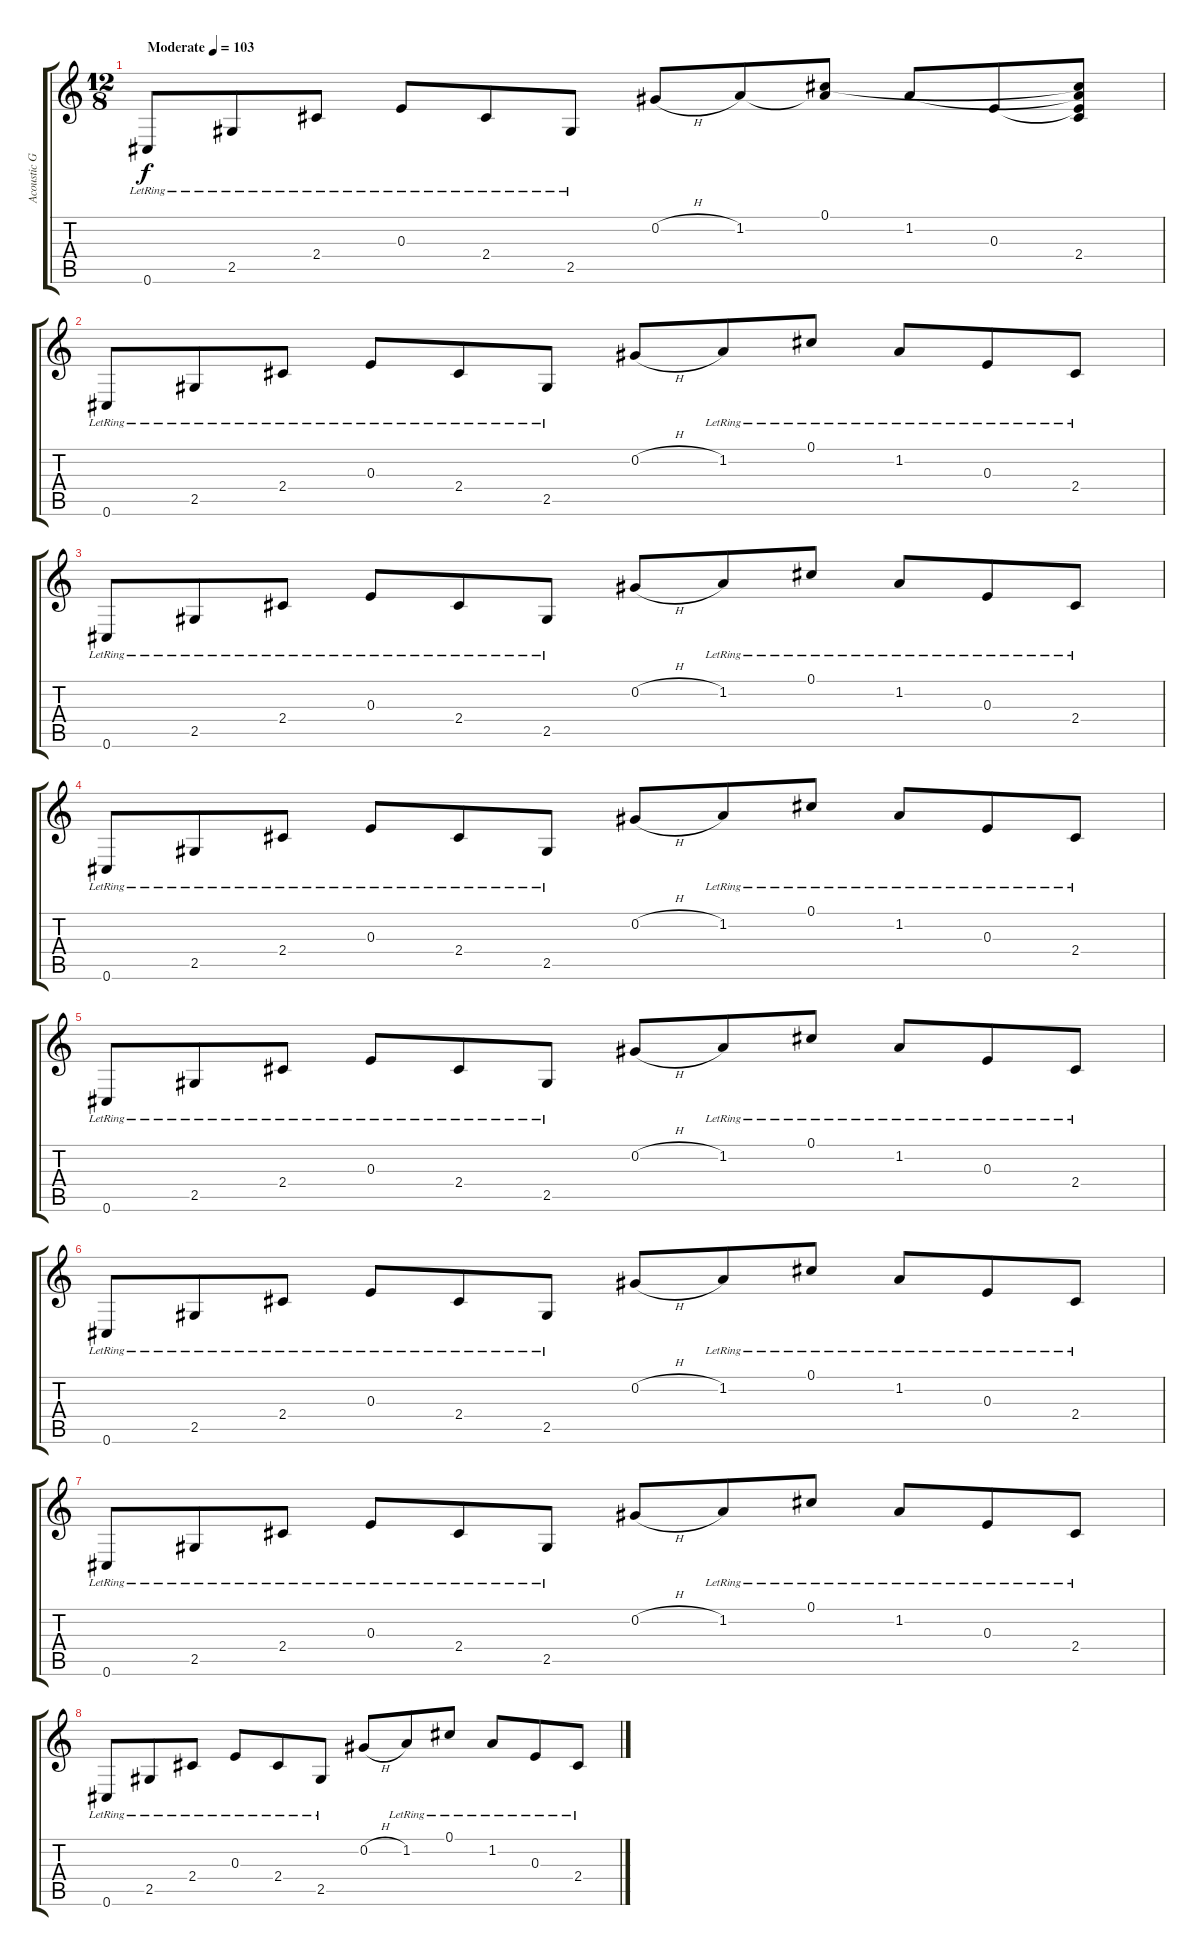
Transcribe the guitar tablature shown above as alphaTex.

\track ("Acoustic Guitar" "Acoustic G") {instrument acousticguitarsteel}
\staff {score tabs}
\tuning (Db4 Ab3 E3 B2 Gb2 Db2) {hide}
\ts (12 8)
\tempo (103 "Moderate")
\clef g2
\ks c
0.6{lr}.8{dy f instrument acousticguitarsteel} 2.5{lr}.8 2.4{lr}.8 0.3{lr}.8 2.4{lr}.8 2.5{lr}.8 0.2{h}.8 1.2.8 (0.1 1.2{t}).8 1.2.8 0.3.8 (0.1{t} 1.2{t} 0.3{t} 2.4).8 |
0.6{lr}.8 2.5{lr}.8 2.4{lr}.8 0.3{lr}.8 2.4{lr}.8 2.5{lr}.8 0.2{h}.8 1.2{lr}.8 0.1{lr}.8 1.2{lr}.8 0.3{lr}.8 2.4{lr}.8 |
0.6{lr}.8 2.5{lr}.8 2.4{lr}.8 0.3{lr}.8 2.4{lr}.8 2.5{lr}.8 0.2{h}.8 1.2{lr}.8 0.1{lr}.8 1.2{lr}.8 0.3{lr}.8 2.4{lr}.8 |
0.6{lr}.8 2.5{lr}.8 2.4{lr}.8 0.3{lr}.8 2.4{lr}.8 2.5{lr}.8 0.2{h}.8 1.2{lr}.8 0.1{lr}.8 1.2{lr}.8 0.3{lr}.8 2.4{lr}.8 |
0.6{lr}.8 2.5{lr}.8 2.4{lr}.8 0.3{lr}.8 2.4{lr}.8 2.5{lr}.8 0.2{h}.8 1.2{lr}.8 0.1{lr}.8 1.2{lr}.8 0.3{lr}.8 2.4{lr}.8 |
0.6{lr}.8 2.5{lr}.8 2.4{lr}.8 0.3{lr}.8 2.4{lr}.8 2.5{lr}.8 0.2{h}.8 1.2{lr}.8 0.1{lr}.8 1.2{lr}.8 0.3{lr}.8 2.4{lr}.8 |
0.6{lr}.8 2.5{lr}.8 2.4{lr}.8 0.3{lr}.8 2.4{lr}.8 2.5{lr}.8 0.2{h}.8 1.2{lr}.8 0.1{lr}.8 1.2{lr}.8 0.3{lr}.8 2.4{lr}.8 |
0.6{lr}.8 2.5{lr}.8 2.4{lr}.8 0.3{lr}.8 2.4{lr}.8 2.5{lr}.8 0.2{h}.8 1.2{lr}.8 0.1{lr}.8 1.2{lr}.8 0.3{lr}.8 2.4{lr}.8
